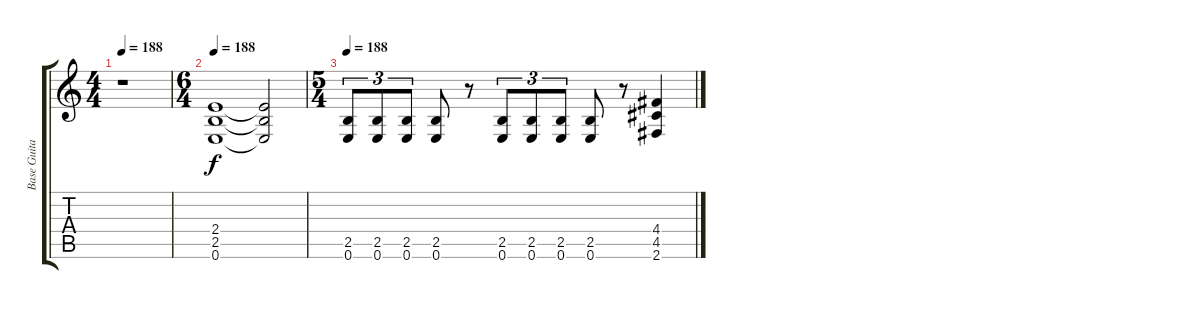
\track ("Base Guitar" "Base Guita") {instrument distortionguitar}
\staff {score tabs}
\tuning (E4 B3 G3 D3 A2 E2) {hide}
\ts (4 4)
\tempo 188
\clef g2
\ks c
r.1{dy f} |
\ts (6 4)
\tempo 188
(2.4 2.5 0.6).1 (2.4{t} 2.5{t} 0.6{t}).2 |
\ts (5 4)
\tempo 188
(2.5 0.6).8{tu (3 2)} (2.5 0.6).8{tu (3 2)} (2.5 0.6).8{tu (3 2)} (2.5 0.6).8 r.8 (2.5 0.6).8{tu (3 2)} (2.5 0.6).8{tu (3 2)} (2.5 0.6).8{tu (3 2)} (2.5 0.6).8 r.8 (4.4 4.5 2.6).4
